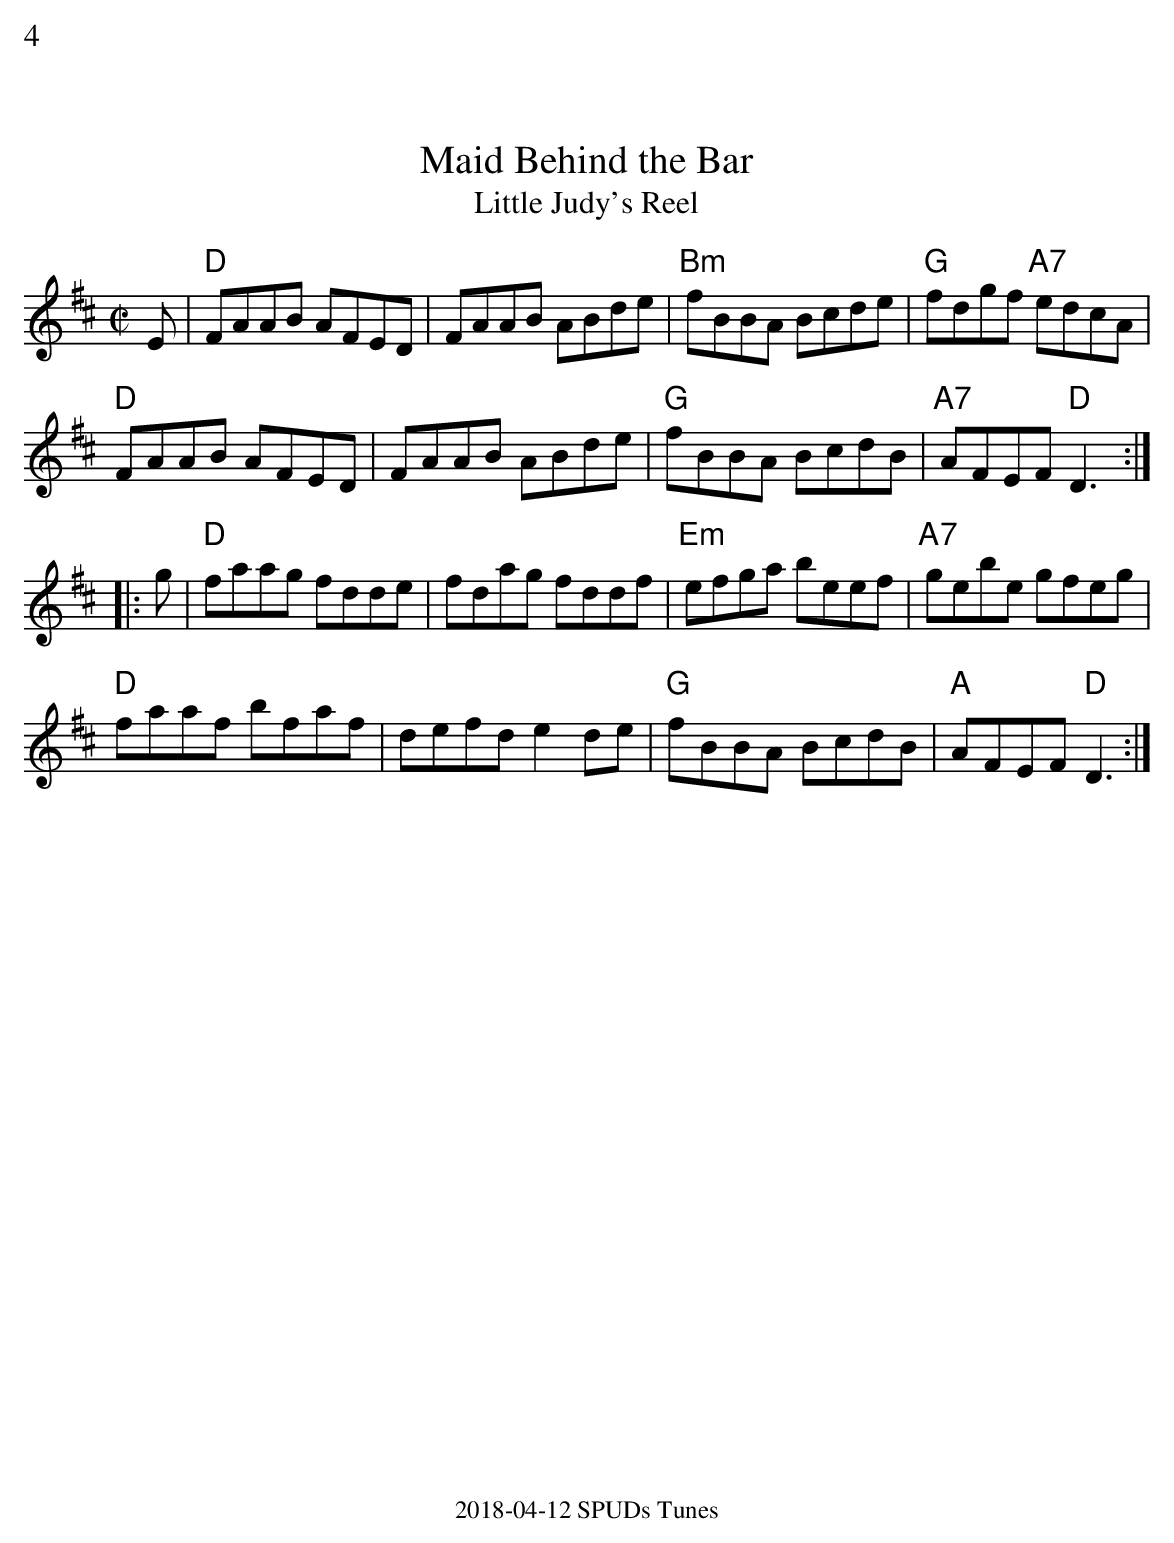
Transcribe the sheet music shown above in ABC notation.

X:1
%%text 4
T: Maid Behind the Bar
T:Little Judy's Reel
M: C|
K: D
E|"D"FAAB AFED| FAAB ABde| "Bm"fBBA Bcde| "G"fdgf "A7"edcA|
"D"FAAB AFED| FAAB ABde| "G"fBBA BcdB| "A7"AFEF "D"D3 :|
|:g|"D"faag fdde| fdag fddf| "Em"efga beef| "A7"gebe gfeg|
"D"faaf bfaf| defd e2de| "G"fBBA BcdB| "A"AFEF "D"D3 :|
